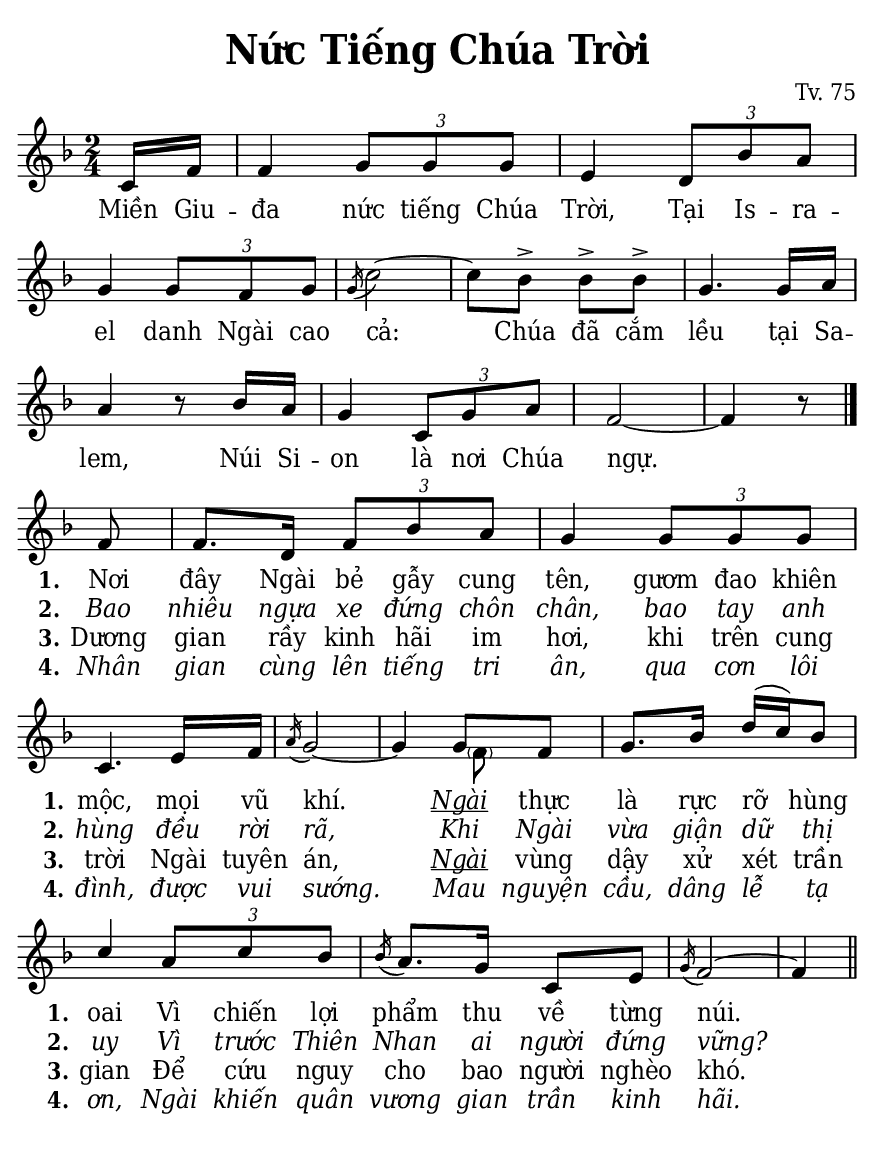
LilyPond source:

% Cài đặt chung\
\version "2.22.1"
\include "english.ly"

\header {
  title = \markup { \fontsize #1 "Nức Tiếng Chúa Trời" }
  composer = "Tv. 75"
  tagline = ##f
}

% Nhạc phiên khúc
nhacPhienKhucSop = \relative c' {
  \partial 8 c16 f |
  f4 \tuplet 3/2 { g8 g g } |
  e4 \tuplet 3/2 { d8 bf' a } |
  g4 \tuplet 3/2 { g8 f g } |
  \slashedGrace { g16 ( } c2) ~ |
  c8 bf ^> bf ^> bf ^> |
  g4. g16 a |
  a4 r8 bf16 a |
  g4 \tuplet 3/2 { c,8 g' a } |
  f2 ~ |
  f4 r8 \bar "|."
  
  f |
  f8. d16 \tuplet 3/2 { f8 bf a } |
  g4 \tuplet 3/2 { g8 g g } |
  c,4. e16 f |
  \slashedGrace { a16 ( } g2) ~ |
  g4
  <<
    {
      \voiceOne
      g8
    }
    \new Voice = "beSop" {
      \voiceTwo
      \stemDown
      \once \override NoteColumn.force-hshift = #1
      \parenthesize
      f8
    }
  >>
  f |
  g8. bf16 d (c) bf8 |
  c4 \tuplet 3/2 { a8 c bf } |
  \slashedGrace { bf16 _( } a8.) g16 c,8 e |
  \slashedGrace { g16 _( } f2) ~ |
  f4 \bar "||"
}

nhacPhienKhucAlto = \relative c' {
  r8 |
  R2*19
}

% Lời phiên khúc
loiPhienKhucSop = \lyrics {
  %\set stanza = "ĐK:"
  Miền Giu -- đa nức tiếng Chúa Trời,
  Tại Is -- ra -- el danh Ngài cao cả:
  Chúa đã cắm lều tại Sa -- lem,
  Núi Si -- on là nơi Chúa ngự.
  <<
    {
      \set stanza = "1."
      Nơi đây Ngài bẻ gẫy cung tên,
      gươm đao khiên mộc, mọi vũ khí.
      \markup { \italic \underline "Ngài" }
      thực là rực rỡ hùng oai
      Vì chiến lợi phẩm thu về từng núi.
    }
    \new Lyrics {
	    \set associatedVoice = "beSop"
	    \set stanza = "2."
      \override Lyrics.LyricText.font-shape = #'italic
	    Bao nhiêu ngựa xe đứng chôn chân,
	    bao tay anh hùng đều rời rã,
	    Khi Ngài vừa giận dữ thị uy
	    Vì trước Thiên Nhan ai người đứng vững?
    }
    \new Lyrics {
	    \set associatedVoice = "beSop"
	    \set stanza = "3."
	    Dương gian rầy kinh hãi im hơi,
	    khi trên cung trời Ngài tuyên án,
	    \markup { \italic \underline "Ngài" }
	    vùng dậy xử xét trần gian
	    Để cứu nguy cho bao người nghèo khó.
    }
    \new Lyrics {
	    \set associatedVoice = "beSop"
	    \set stanza = "4."
      \override Lyrics.LyricText.font-shape = #'italic
	    Nhân gian cùng lên tiếng tri ân,
	    qua cơn lôi đình, được vui sướng.
	    Mau nguyện cầu, dâng lễ tạ ơn,
	    Ngài khiến quân vương gian trần kinh hãi.
    }
  >>
}

% Dàn trang
\paper {
  #(set-paper-size "a5")
  top-margin = 3\mm
  bottom-margin = 3\mm
  left-margin = 3\mm
  right-margin = 3\mm
  indent = #0
  #(define fonts
	 (make-pango-font-tree "Deja Vu Serif Condensed"
	 		       "Deja Vu Serif Condensed"
			       "Deja Vu Serif Condensed"
			       (/ 20 20)))
  print-page-number = ##f
}

TongNhip = {
  \key f \major \time 2/4
  \set Timing.beamExceptions = #'()
  \set Timing.baseMoment = #(ly:make-moment 1/4)
}

% mã nguồn cho những chức năng chưa hỗ trợ trong phiên bản lilypond hiện tại
% cung cấp bởi cộng đồng lilypond khi gửi email đến lilypond-user@gnu.org
% Đổi kích thước nốt cho bè phụ
notBePhu =
#(define-music-function (font-size music) (number? ly:music?)
   (for-some-music
     (lambda (m)
       (if (music-is-of-type? m 'rhythmic-event)
           (begin
             (set! (ly:music-property m 'tweaks)
                   (cons `(font-size . ,font-size)
                         (ly:music-property m 'tweaks)))
             #t)
           #f))
     music)
   music)

% in số phiên khúc trên mỗi dòng
#(define (add-grob-definition grob-name grob-entry)
    (set! all-grob-descriptions
          (cons ((@@ (lily) completize-grob-entry)
                 (cons grob-name grob-entry))
                all-grob-descriptions)))

#(add-grob-definition
   'StanzaNumberSpanner
   `((direction . ,LEFT)
     (font-series . bold)
     (padding . 1)
     (side-axis . ,X)
     (stencil . ,ly:text-interface::print)
     (X-offset . ,ly:side-position-interface::x-aligned-side)
     (Y-extent . ,grob::always-Y-extent-from-stencil)
     (meta . ((class . Spanner)
              (interfaces . (font-interface
                             side-position-interface
                             stanza-number-interface
                             text-interface))))))

\layout {
   \context {
     \Global
     \grobdescriptions #all-grob-descriptions
   }
   \context {
     \Score
     \remove Stanza_number_align_engraver
     \consists
       #(lambda (context)
          (let ((texts '())
                (syllables '()))
            (make-engraver
             (acknowledgers
              ((stanza-number-interface engraver grob source-engraver)
                 (set! texts (cons grob texts)))
              ((lyric-syllable-interface engraver grob source-engraver)
                 (set! syllables (cons grob syllables))))
             ((stop-translation-timestep engraver)
                (for-each
                 (lambda (text)
                   (for-each
                    (lambda (syllable)
                      (ly:pointer-group-interface::add-grob text
'side-support-elements syllable))
                    syllables))
                 texts)
                (set! syllables '())))))
   }
   \context {
     \Lyrics
     \remove Stanza_number_engraver
     \consists
       #(lambda (context)
          (let ((text #f)
                (last-stanza #f))
            (make-engraver
             ((process-music engraver)
                (let ((stanza (ly:context-property context 'stanza #f)))
                  (if (and stanza (not (equal? stanza last-stanza)))
                      (let ((column (ly:context-property context
'currentCommandColumn)))
                        (set! last-stanza stanza)
                        (if text
                            (ly:spanner-set-bound! text RIGHT column))

                        (set! text (ly:engraver-make-grob engraver
'StanzaNumberSpanner '()))
                        (ly:grob-set-property! text 'text stanza)
                        (ly:spanner-set-bound! text LEFT column)))))
             ((finalize engraver)
                (if text
                    (let ((column (ly:context-property context
'currentCommandColumn)))
                      (ly:spanner-set-bound! text RIGHT column)))))))
     \override StanzaNumberSpanner.horizon-padding = 10000
   }
}
% kết thúc mã nguồn

\score {
  \new ChoirStaff <<
    \new Staff \with {
        \consists "Merge_rests_engraver"
        printPartCombineTexts = ##f
      }
      <<
      \new Voice \TongNhip \partCombine 
        \nhacPhienKhucSop
        \notBePhu -1 { \nhacPhienKhucAlto }
      \new NullVoice = beSop \nhacPhienKhucSop
      \new Lyrics \lyricsto beSop \loiPhienKhucSop
      >>
  >>
  \layout {
    \override Lyrics.LyricSpace.minimum-distance = #1.5
    \override Score.BarNumber.break-visibility = ##(#f #f #f)
    \override Score.SpacingSpanner.uniform-stretching = ##t
  } 
}
